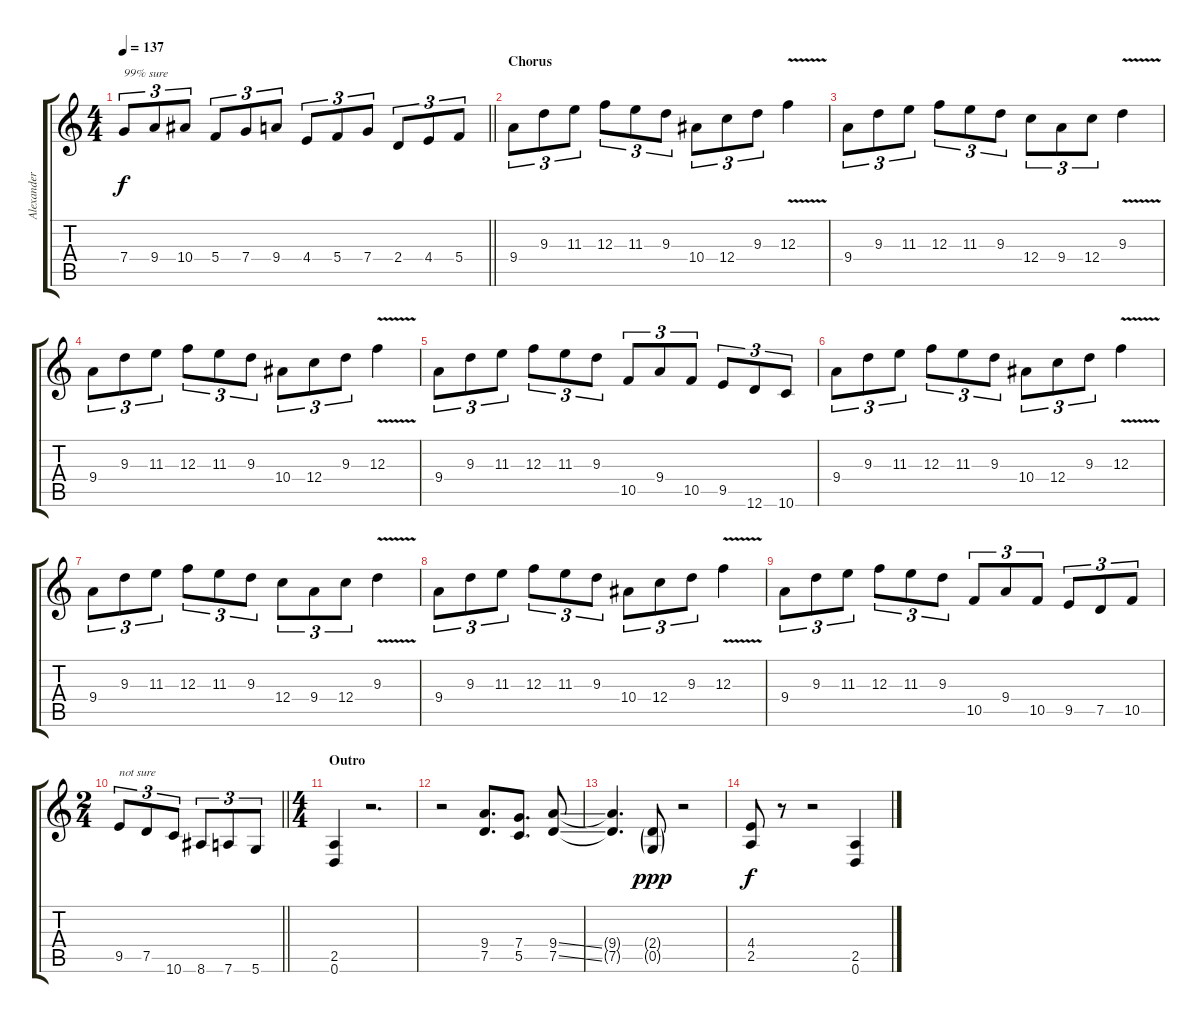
\track ("Alexander Kuoppala" "Alexander ") {instrument distortionguitar}
\staff {score tabs}
\tuning (D4 A3 F3 C3 G2 D2) {hide}
\ts (4 4)
\tempo 137
\clef g2
\barLineRight lightlight
\ks c
7.4.8{tu (3 2) txt "99% sure" dy f} 9.4.8{tu (3 2)} 10.4.8{tu (3 2)} 5.4.8{tu (3 2)} 7.4.8{tu (3 2)} 9.4.8{tu (3 2)} 4.4.8{tu (3 2)} 5.4.8{tu (3 2)} 7.4.8{tu (3 2)} 2.4.8{tu (3 2)} 4.4.8{tu (3 2)} 5.4.8{tu (3 2)} |
\section ("" "Chorus")
9.4.8{tu (3 2)} 9.3.8{tu (3 2)} 11.3.8{tu (3 2)} 12.3.8{tu (3 2)} 11.3.8{tu (3 2)} 9.3.8{tu (3 2)} 10.4.8{tu (3 2)} 12.4.8{tu (3 2)} 9.3.8{tu (3 2)} 12.3{v}.4 |
9.4.8{tu (3 2)} 9.3.8{tu (3 2)} 11.3.8{tu (3 2)} 12.3.8{tu (3 2)} 11.3.8{tu (3 2)} 9.3.8{tu (3 2)} 12.4.8{tu (3 2)} 9.4.8{tu (3 2)} 12.4.8{tu (3 2)} 9.3{v}.4 |
9.4.8{tu (3 2)} 9.3.8{tu (3 2)} 11.3.8{tu (3 2)} 12.3.8{tu (3 2)} 11.3.8{tu (3 2)} 9.3.8{tu (3 2)} 10.4.8{tu (3 2)} 12.4.8{tu (3 2)} 9.3.8{tu (3 2)} 12.3{v}.4 |
9.4.8{tu (3 2)} 9.3.8{tu (3 2)} 11.3.8{tu (3 2)} 12.3.8{tu (3 2)} 11.3.8{tu (3 2)} 9.3.8{tu (3 2)} 10.5.8{tu (3 2)} 9.4.8{tu (3 2)} 10.5.8{tu (3 2)} 9.5.8{tu (3 2)} 12.6.8{tu (3 2)} 10.6.8{tu (3 2)} |
9.4.8{tu (3 2)} 9.3.8{tu (3 2)} 11.3.8{tu (3 2)} 12.3.8{tu (3 2)} 11.3.8{tu (3 2)} 9.3.8{tu (3 2)} 10.4.8{tu (3 2)} 12.4.8{tu (3 2)} 9.3.8{tu (3 2)} 12.3{v}.4 |
9.4.8{tu (3 2)} 9.3.8{tu (3 2)} 11.3.8{tu (3 2)} 12.3.8{tu (3 2)} 11.3.8{tu (3 2)} 9.3.8{tu (3 2)} 12.4.8{tu (3 2)} 9.4.8{tu (3 2)} 12.4.8{tu (3 2)} 9.3{v}.4 |
9.4.8{tu (3 2)} 9.3.8{tu (3 2)} 11.3.8{tu (3 2)} 12.3.8{tu (3 2)} 11.3.8{tu (3 2)} 9.3.8{tu (3 2)} 10.4.8{tu (3 2)} 12.4.8{tu (3 2)} 9.3.8{tu (3 2)} 12.3{v}.4 |
9.4.8{tu (3 2)} 9.3.8{tu (3 2)} 11.3.8{tu (3 2)} 12.3.8{tu (3 2)} 11.3.8{tu (3 2)} 9.3.8{tu (3 2)} 10.5.8{tu (3 2)} 9.4.8{tu (3 2)} 10.5.8{tu (3 2)} 9.5.8{tu (3 2)} 7.5.8{tu (3 2)} 10.5.8{tu (3 2)} |
\ts (2 4)
\barLineRight lightlight
9.5.8{tu (3 2) txt "not sure"} 7.5.8{tu (3 2)} 10.6.8{tu (3 2)} 8.6.8{tu (3 2)} 7.6.8{tu (3 2)} 5.6.8{tu (3 2)} |
\ts (4 4)
\section ("" "Outro")
(2.5 0.6).4 r.2{d} |
r.2 (9.4 7.5).8{d} (7.4 5.5).8{d} (9.4{ss} 7.5{ss}).8 |
(9.4{t} 7.5{t}).4{d} (2.4{g} 0.5{g}).8{dy ppp} r.2 |
(4.4 2.5).8{dy f} r.8 r.2 (2.5 0.6).4
